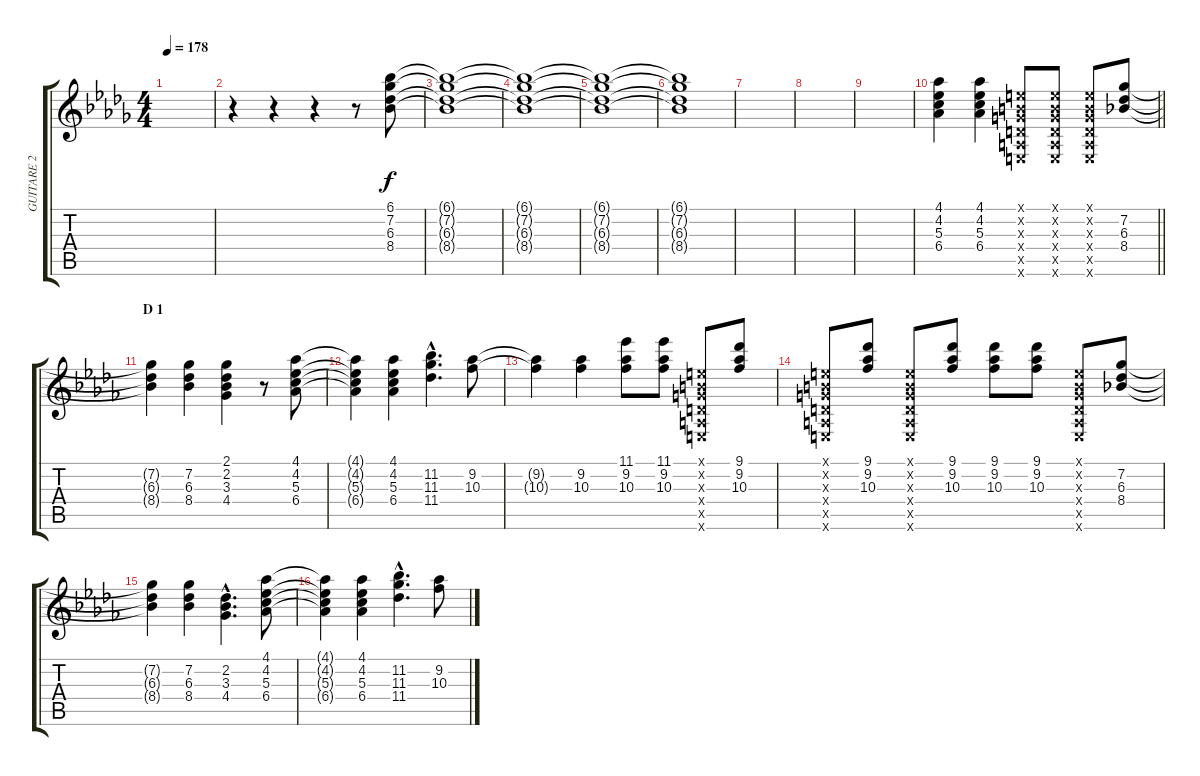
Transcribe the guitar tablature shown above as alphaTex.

\track ("GUITARE 2" "GUITARE 2") {instrument distortionguitar}
\staff {score tabs}
\tuning (E4 B3 G3 D3 A2 E2) {hide}
\ts (4 4)
\tempo 178
\clef g2
\ks db
|
r.4 r.4 r.4 r.8 (6.1 7.2 6.3 8.4).8 |
(6.1{t} 7.2{t} 6.3{t} 8.4{t}).1 |
(6.1{t} 7.2{t} 6.3{t} 8.4{t}).1 |
(6.1{t} 7.2{t} 6.3{t} 8.4{t}).1 |
(6.1{t} 7.2{t} 6.3{t} 8.4{t}).1 |
|
|
|
\barLineRight lightlight
(4.1 4.2 5.3 6.4).4 (4.1 4.2 5.3 6.4).4 (0.1{x} 0.2{x} 0.3{x} 0.4{x} 0.5{x} 0.6{x}).8 (0.1{x} 0.2{x} 0.3{x} 0.4{x} 0.5{x} 0.6{x}).8 (0.1{x} 0.2{x} 0.3{x} 0.4{x} 0.5{x} 0.6{x}).8 (7.2 6.3 8.4).8 |
\section ("" "D 1")
(7.2{t} 6.3{t} 8.4{t}).4 (7.2 6.3 8.4).4 (2.1 2.2 3.3 4.4).4 r.8 (4.1 4.2 5.3 6.4).8 |
(4.1{t} 4.2{t} 5.3{t} 6.4{t}).4 (4.1 4.2 5.3 6.4).4 (11.2{hac} 11.3{hac} 11.4{hac}).4{d} (9.2 10.3).8 |
(9.2{t} 10.3{t}).4 (9.2 10.3).4 (11.1 9.2 10.3).8 (11.1 9.2 10.3).8 (0.1{x} 0.2{x} 0.3{x} 0.4{x} 0.5{x} 0.6{x}).8 (9.1 9.2 10.3).8 |
(0.1{x} 0.2{x} 0.3{x} 0.4{x} 0.5{x} 0.6{x}).8 (9.1 9.2 10.3).8 (0.1{x} 0.2{x} 0.3{x} 0.4{x} 0.5{x} 0.6{x}).8 (9.1 9.2 10.3).8 (9.1 9.2 10.3).8 (9.1 9.2 10.3).8 (0.1{x} 0.2{x} 0.3{x} 0.4{x} 0.5{x} 0.6{x}).8 (7.2 6.3 8.4).8 |
(7.2{t} 6.3{t} 8.4{t}).4 (7.2 6.3 8.4).4 (2.2{hac} 3.3{hac} 4.4{hac}).4{d} (4.1 4.2 5.3 6.4).8 |
(4.1{t} 4.2{t} 5.3{t} 6.4{t}).4 (4.1 4.2 5.3 6.4).4 (11.2{hac} 11.3{hac} 11.4{hac}).4{d} (9.2 10.3).8
